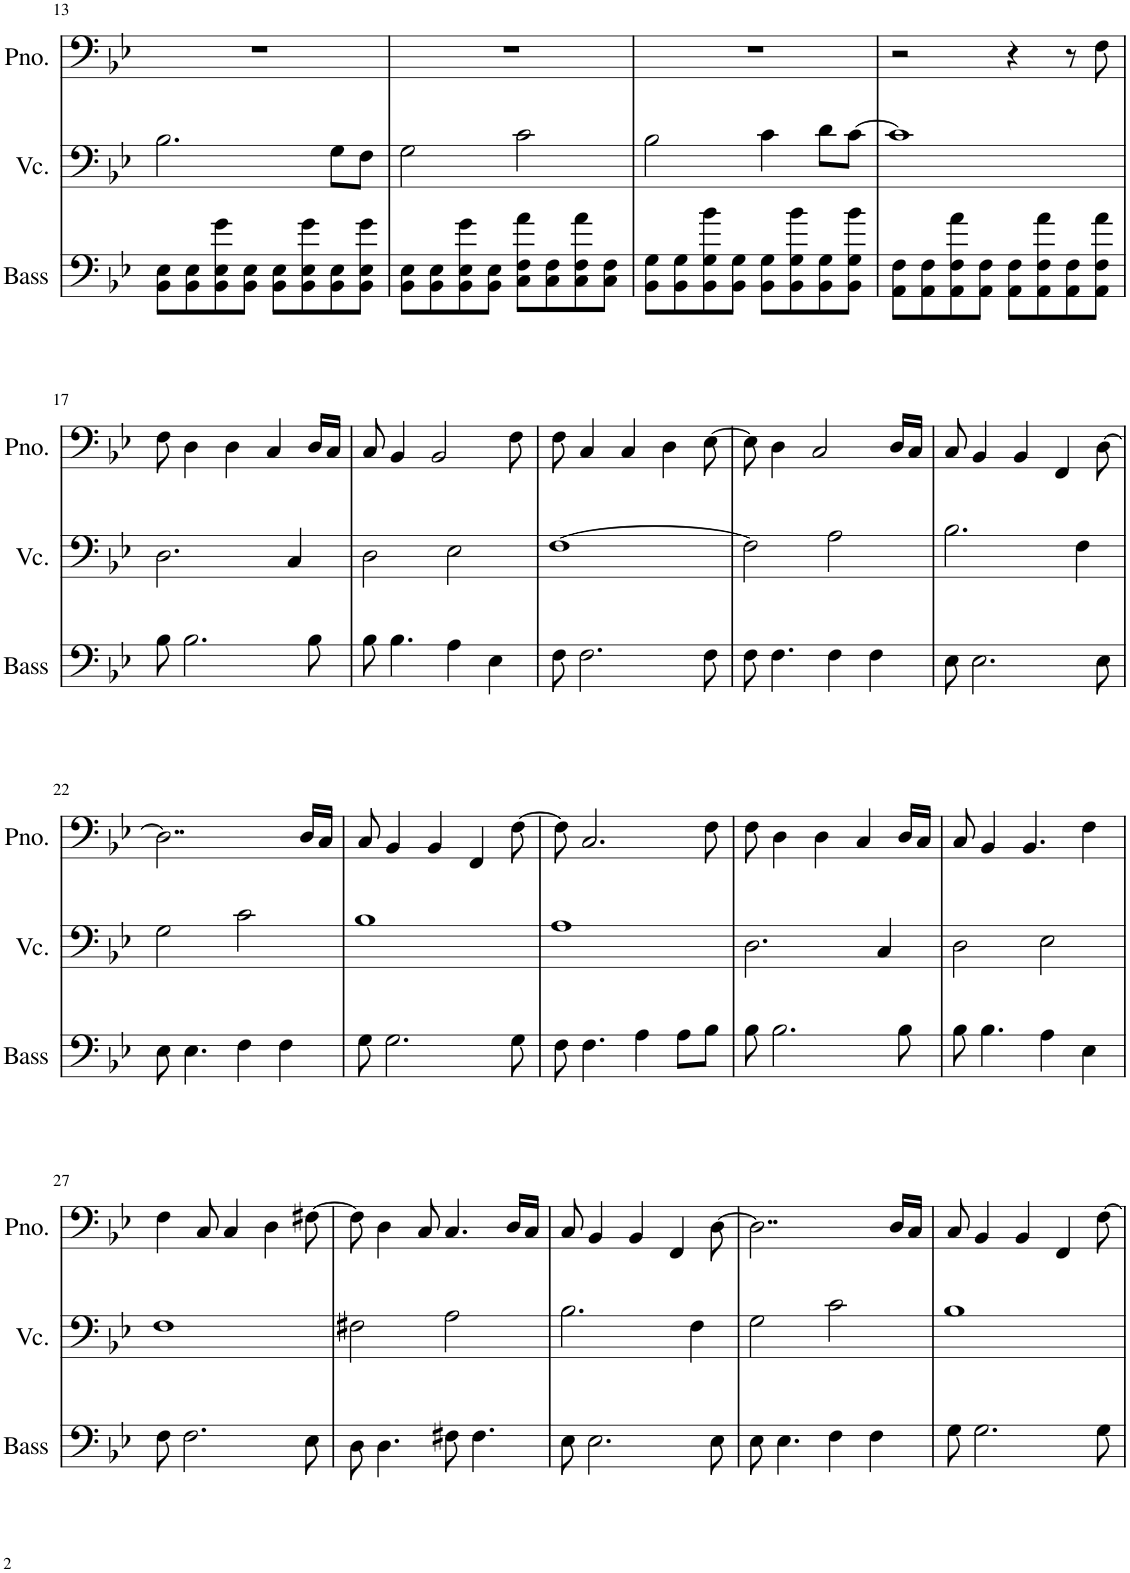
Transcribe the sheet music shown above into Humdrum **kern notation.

**kern	**kern	**kern
*part3	*part2	*part1
*staff3	*staff2	*staff1
*I"Acoustic Bass	*I"Violoncello	*I"Piano
*I'Bass	*I'Vc.	*I'Pno.
!!LO:PB:g=z
*clefF4	*clefF4	*clefF4
*Trd7c12	*	*
*k[b-e-]	*k[b-e-]	*k[b-e-]
*M4/4	*M4/4	*M4/4
=13	=13	=13
8BB-\ 8E-\L	2.B-\	1r
8BB-\ 8E-\	.	.
8BB-\ 8E-\ 8g\	.	.
8BB-\ 8E-\J	.	.
8BB-\ 8E-\L	.	.
8BB-\ 8E-\ 8g\	.	.
8BB-\ 8E-\	8G\L	.
8BB-\ 8E-\ 8g\J	8F\J	.
=14	=14	=14
8BB-\ 8E-\L	2G\	1r
8BB-\ 8E-\	.	.
8BB-\ 8E-\ 8g\	.	.
8BB-\ 8E-\J	.	.
8C\ 8F\ 8a\L	2c\	.
8C\ 8F\	.	.
8C\ 8F\ 8a\	.	.
8C\ 8F\J	.	.
=15	=15	=15
8BB-\ 8G\L	2B-\	1r
8BB-\ 8G\	.	.
8BB-\ 8G\ 8b-\	.	.
8BB-\ 8G\J	.	.
8BB-\ 8G\L	4c\	.
8BB-\ 8G\ 8b-\	.	.
8BB-\ 8G\	8d\L	.
8BB-\ 8G\ 8b-\J	[8c\J	.
=16	=16	=16
8AA\ 8F\L	1c]	2r
8AA\ 8F\	.	.
8AA\ 8F\ 8a\	.	.
8AA\ 8F\J	.	.
8AA\ 8F\L	.	4r
8AA\ 8F\ 8a\	.	.
8AA\ 8F\	.	8r
8AA\ 8F\ 8a\J	.	8F\
!!LO:LB:g=z
=17	=17	=17
8B-\	2.D\	8F\
2.B-\	.	4D\
.	.	4D\
.	.	4C/
.	4C/	.
8B-\	.	16D/LL
.	.	16C/JJ
=18	=18	=18
8B-\	2D\	8C/
4.B-\	.	4BB-/
.	.	2BB-/
4A\	2E-\	.
4E-\	.	.
.	.	8F\
=19	=19	=19
8F\	[1F	8F\
2.F\	.	4C/
.	.	4C/
.	.	4D\
8F\	.	[8E-\
=20	=20	=20
8F\	2F\]	8E-\]
4.F\	.	4D\
.	.	2C/
4F\	2A\	.
4F\	.	.
.	.	16D/LL
.	.	16C/JJ
=21	=21	=21
8E-\	2.B-\	8C/
2.E-\	.	4BB-/
.	.	4BB-/
.	.	4FF/
.	4F\	.
8E-\	.	[8D\
!!LO:LB:g=z
=22	=22	=22
8E-\	2G\	2..D\]
4.E-\	.	.
4F\	2c\	.
4F\	.	.
.	.	16D/LL
.	.	16C/JJ
=23	=23	=23
8G\	1B-	8C/
2.G\	.	4BB-/
.	.	4BB-/
.	.	4FF/
8G\	.	[8F\
=24	=24	=24
8F\	1A	8F\]
4.F\	.	2.C/
4A\	.	.
8A\L	.	.
8B-\J	.	8F\
=25	=25	=25
8B-\	2.D\	8F\
2.B-\	.	4D\
.	.	4D\
.	.	4C/
.	4C/	.
8B-\	.	16D/LL
.	.	16C/JJ
=26	=26	=26
8B-\	2D\	8C/
4.B-\	.	4BB-/
.	.	4.BB-/
4A\	2E-\	.
4E-\	.	4F\
!!LO:LB:g=z
=27	=27	=27
8F\	1F	4F\
2.F\	.	.
.	.	8C/
.	.	4C/
.	.	4D\
8E-\	.	[8F#X\
=28	=28	=28
8D\	2F#X\	8F#\]
4.D\	.	4D\
.	.	8C/
8F#X\	2A\	4.C/
4.F#\	.	.
.	.	16D/LL
.	.	16C/JJ
=29	=29	=29
8E-\	2.B-\	8C/
2.E-\	.	4BB-/
.	.	4BB-/
.	.	4FF/
.	4F\	.
8E-\	.	[8D\
=30	=30	=30
8E-\	2G\	2..D\]
4.E-\	.	.
4F\	2c\	.
4F\	.	.
.	.	16D/LL
.	.	16C/JJ
=31	=31	=31
8G\	1B-	8C/
2.G\	.	4BB-/
.	.	4BB-/
.	.	4FF/
8G\	.	[8F\
=	=	=
*-	*-	*-
